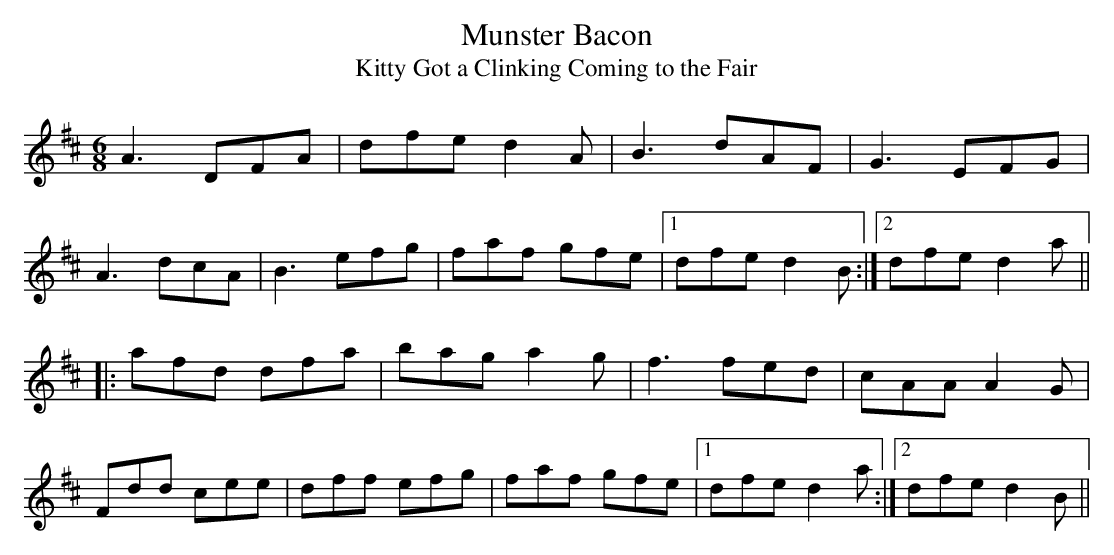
X:1
T:Munster Bacon
T:Kitty Got a Clinking Coming to the Fair
M:6/8
K:D
A3 DFA|dfe d2A|B3 dAF|G3 EFG|
A3 dcA|B3 efg|faf gfe|1 dfe d2B:|2 dfe d2a||
|:afd dfa|bag a2g|f3 fed|cAA A2G|
Fdd cee|dff efg|faf gfe|1 dfe d2a:|2 dfe d2B||
